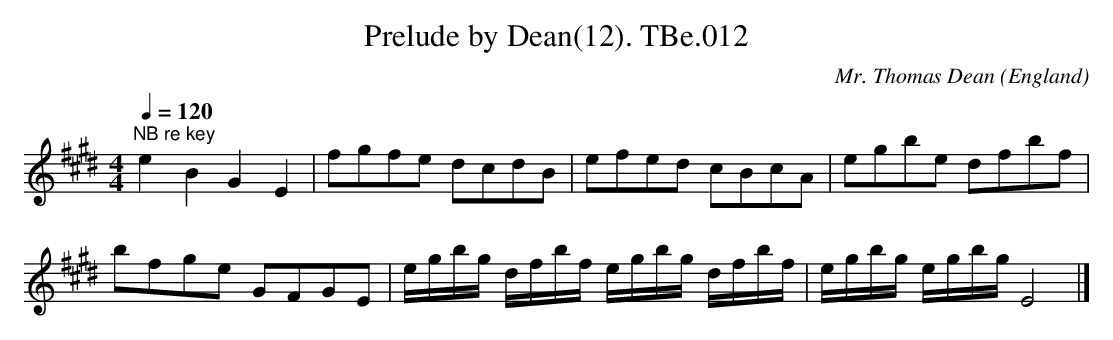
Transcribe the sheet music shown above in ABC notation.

X:1
T:Prelude by Dean(12). TBe.012
C:Mr. Thomas Dean
L:1/16
M:4/4
O:England
Q:1/4=120
K:E major
"^NB re key"e4B4G4E4 | f2g2f2e2 d2c2d2B2 |\
e2f2e2d2 c2B2c2A2 | e2g2b2e2 d2f2b2f2 | !
b2f2g2e2 G2F2G2E2 | egbg dfbf egbg dfbf | egbg egbg E8 |]
